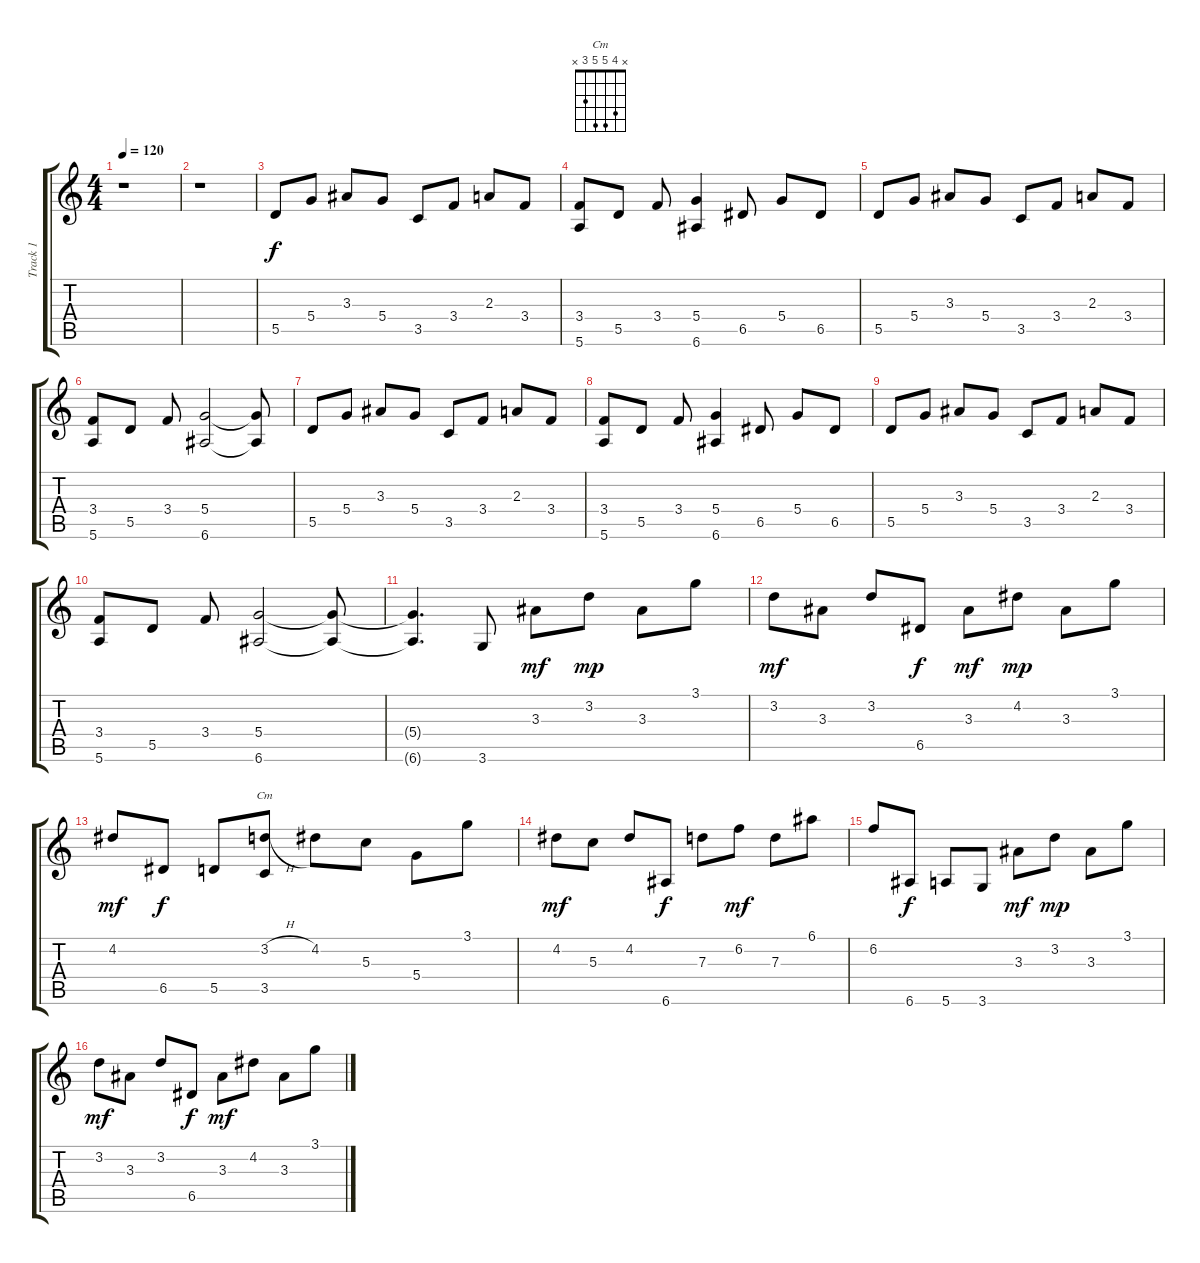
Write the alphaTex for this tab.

\track ("Track 1" "Track 1") {instrument acousticguitarsteel}
\staff {score tabs}
\tuning (E4 B3 G3 D3 A2 E2) {hide}
\chord ("Cm" x 4 5 5 3 x)
\ts (4 4)
\tempo 120
\clef g2
\ks c
r.1{dy f instrument acousticguitarsteel} |
r.1 |
5.5.8 5.4.8 3.3.8 5.4.8 3.5.8 3.4.8 2.3.8 3.4.8 |
(3.4 5.6).8 5.5.8 3.4.8 (5.4 6.6).4 6.5.8 5.4.8 6.5.8 |
5.5.8 5.4.8 3.3.8 5.4.8 3.5.8 3.4.8 2.3.8 3.4.8 |
(3.4 5.6).8 5.5.8 3.4.8 (5.4 6.6).2 (5.4{t} 6.6{t}).8 |
5.5.8 5.4.8 3.3.8 5.4.8 3.5.8 3.4.8 2.3.8 3.4.8 |
(3.4 5.6).8 5.5.8 3.4.8 (5.4 6.6).4 6.5.8 5.4.8 6.5.8 |
5.5.8 5.4.8 3.3.8 5.4.8 3.5.8 3.4.8 2.3.8 3.4.8 |
(3.4 5.6).8 5.5.8 3.4.8 (5.4 6.6).2 (5.4{t} 6.6{t}).8 |
(5.4{t} 6.6{t}).4{d} 3.6.8 3.3.8{dy mf} 3.2.8{dy mp} 3.3.8 3.1.8 |
3.2.8{dy mf} 3.3.8 3.2.8 6.5.8{dy f} 3.3.8{dy mf} 4.2.8{dy mp} 3.3.8 3.1.8 |
4.2.8{dy mf} 6.5.8{dy f} 5.5.8 (3.2{h} 3.5).8{ch "Cm"} 4.2.8 5.3.8 5.4.8 3.1.8 |
4.2.8{dy mf} 5.3.8 4.2.8 6.6.8{dy f} 7.3.8 6.2.8{dy mf} 7.3.8 6.1.8 |
6.2.8 6.6.8{dy f} 5.6.8 3.6.8 3.3.8{dy mf} 3.2.8{dy mp} 3.3.8 3.1.8 |
3.2.8{dy mf} 3.3.8 3.2.8 6.5.8{dy f} 3.3.8{dy mf} 4.2.8 3.3.8 3.1.8
